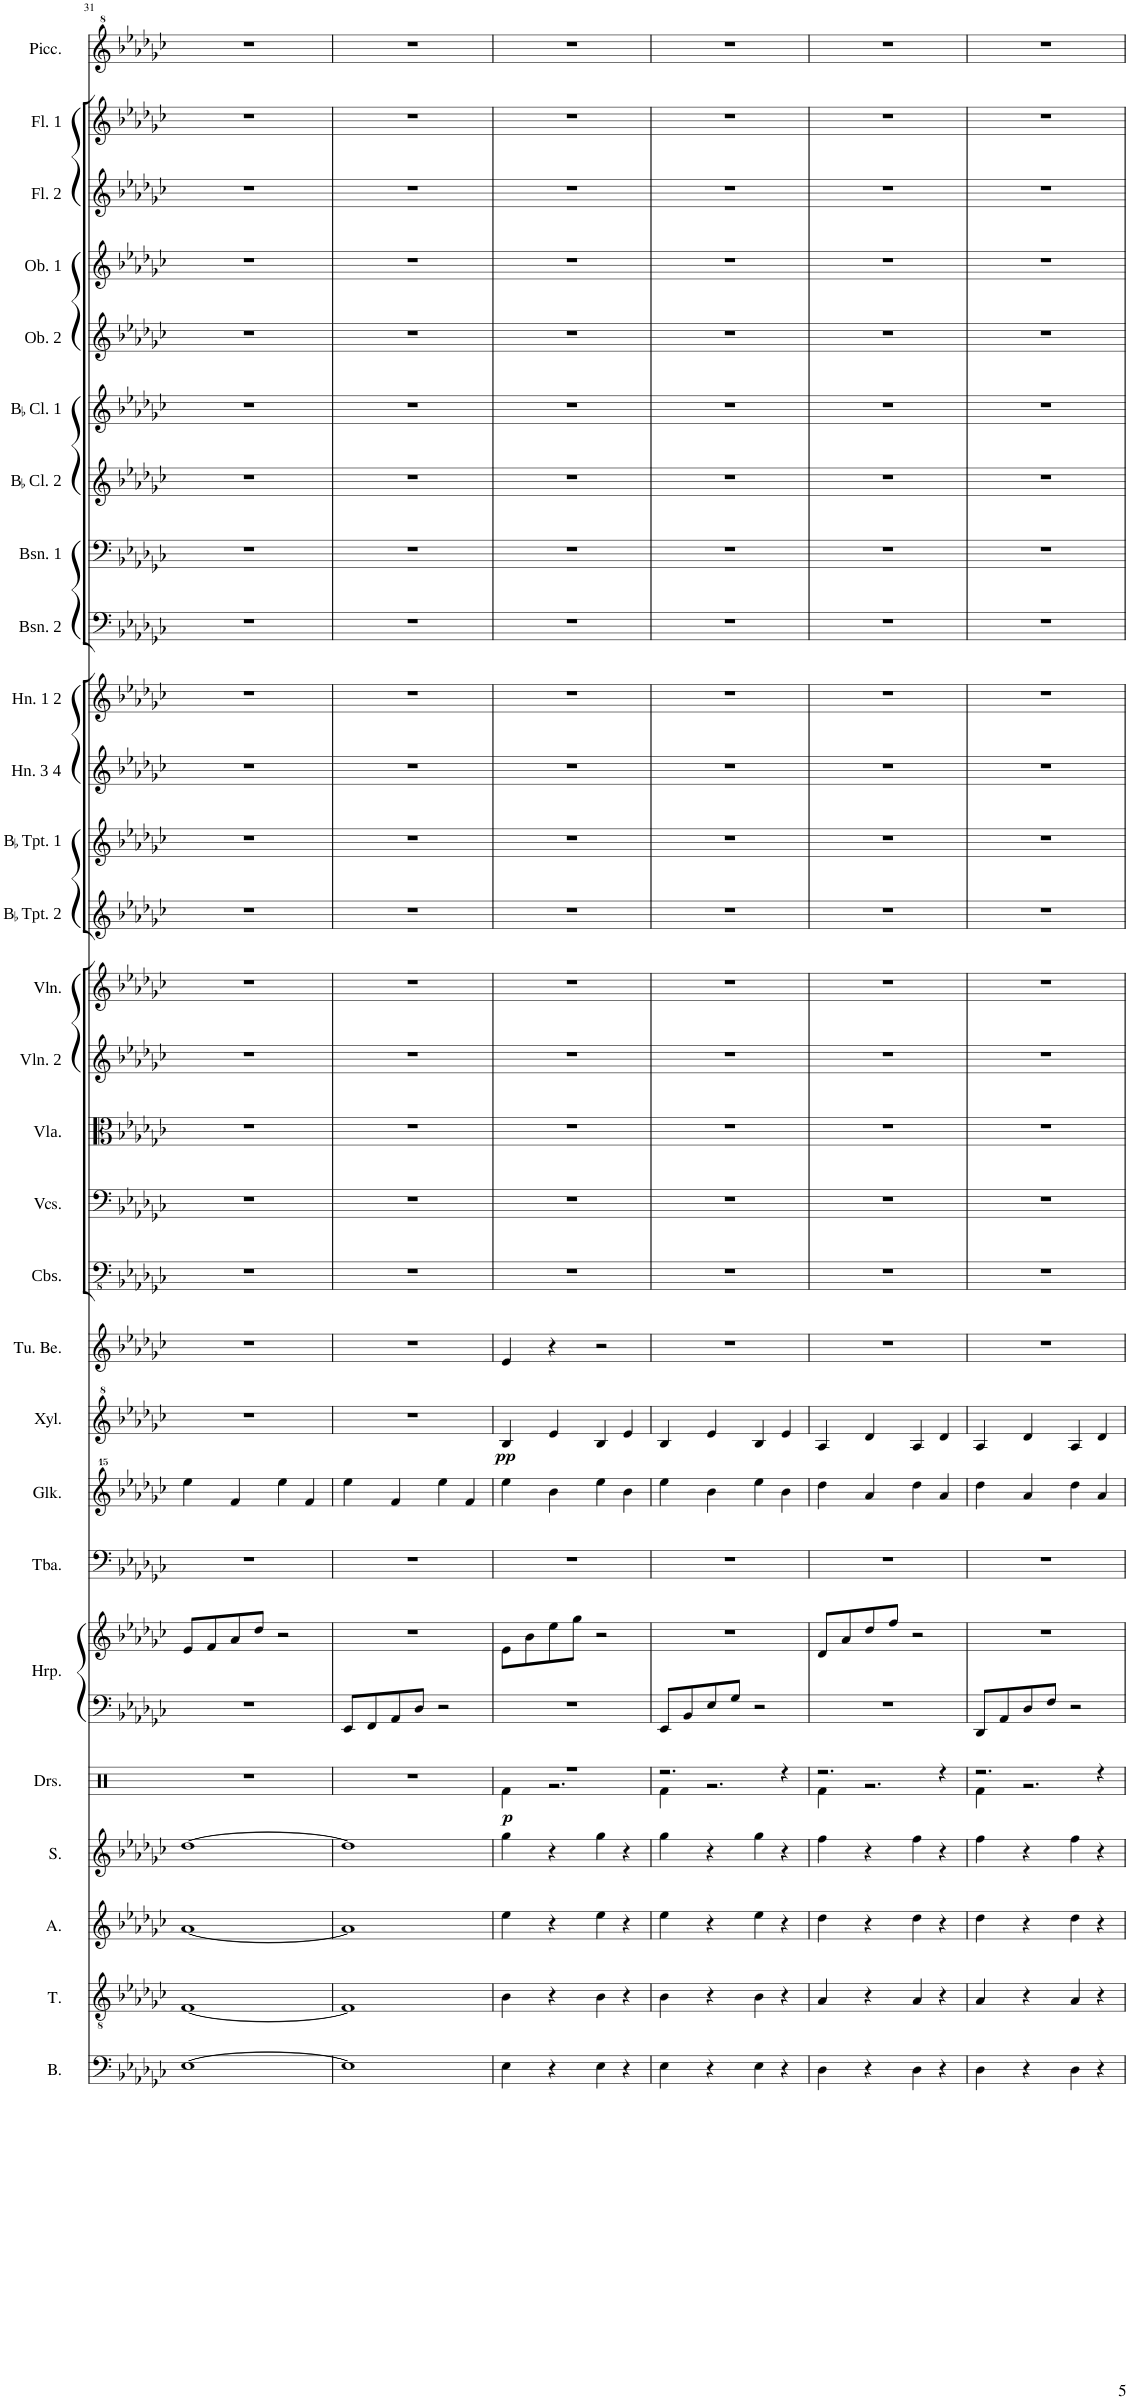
**kern	**kern	**kern	**kern	**kern	**dynam	**kern	**kern	**kern	**kern	**kern	**dynam	**kern	**kern	**kern	**kern	**kern	**kern	**kern	**kern	**kern	**kern	**kern	**kern	**kern	**kern	**kern	**kern	**kern	**kern	**kern
*part28	*part27	*part26	*part25	*part24	*part24	*part23	*part23	*part22	*part21	*part20	*part20	*part19	*part18	*part17	*part16	*part15	*part14	*part13	*part12	*part11	*part10	*part9	*part8	*part7	*part6	*part5	*part4	*part3	*part2	*part1
*staff29	*staff28	*staff27	*staff26	*staff25	*staff25	*staff24	*staff23	*staff22	*staff21	*staff20	*staff20	*staff19	*staff18	*staff17	*staff16	*staff15	*staff14	*staff13	*staff12	*staff11	*staff10	*staff9	*staff8	*staff7	*staff6	*staff5	*staff4	*staff3	*staff2	*staff1
*I"Bass	*I"Tenor	*I"Alto	*I"Soprano	*I"Drumset	*	*I"Harp	*	*I"Tuba	*I"Glockenspiel	*I"Xylophone	*	*I"Tubular Bells	*I"Contrabass	*I"Violoncellos	*I"Viola	*I"Violin 2	*I"Violin 1	*I"BaccidentalFlat Trumpet 2	*I"BaccidentalFlat Trumpet 1	*I"Horn 3 4	*I"Horn 1 2	*I"Bassoon 2	*I"Bassoon 1	*I"BaccidentalFlat Clarinet 2	*I"BaccidentalFlat Clarinet 1	*I"Oboe 2	*I"Oboe 1	*I"Flute 2	*I"Flute 1	*I"Piccolo
*I'B.	*I'T.	*I'A.	*I'S.	*I'Drs.	*	*I'Hrp.	*	*I'Tba.	*I'Glk.	*I'Xyl.	*	*I'Tu. Be.	*I'Cbs.	*I'Vcs.	*I'Vla.	*I'Vln. 2	*I'Vln. 1	*I'BaccidentalFlat Tpt. 2	*I'BaccidentalFlat Tpt. 1	*I'Hn. 3 4	*I'Hn. 1 2	*I'Bsn. 2	*I'Bsn. 1	*I'BaccidentalFlat Cl. 2	*I'BaccidentalFlat Cl. 1	*I'Ob. 2	*I'Ob. 1	*I'Fl. 2	*I'Fl. 1	*I'Picc.
!!LO:PB:g=z
*clefF4	*clefGv2	*clefG2	*clefG2	*clefX	*	*clefF4	*clefG2	*clefF4	*clefG^^2	*clefG^2	*	*clefG2	*clefFv4	*clefF4	*clefC3	*clefG2	*clefG2	*clefG2	*clefG2	*clefG2	*clefG2	*clefF4	*clefF4	*clefG2	*clefG2	*clefG2	*clefG2	*clefG2	*clefG2	*clefG^2
*	*	*	*	*	*	*	*	*	*	*	*	*	*	*	*	*	*	*ITrd1c2	*ITrd1c2	*ITrd4c7	*ITrd4c7	*	*	*ITrd1c2	*ITrd1c2	*	*	*	*	*ITrd-7c-12
*k[b-e-a-d-g-c-]	*k[b-e-a-d-g-c-]	*k[b-e-a-d-g-c-]	*k[b-e-a-d-g-c-]	*k[]	*	*k[b-e-a-d-g-c-]	*k[b-e-a-d-g-c-]	*k[b-e-a-d-g-c-]	*k[b-e-a-d-g-c-]	*k[b-e-a-d-g-c-]	*	*k[b-e-a-d-g-c-]	*k[b-e-a-d-g-c-]	*k[b-e-a-d-g-c-]	*k[b-e-a-d-g-c-]	*k[b-e-a-d-g-c-]	*k[b-e-a-d-g-c-]	*k[b-e-a-d-g-c-]	*k[b-e-a-d-g-c-]	*k[b-e-a-d-g-c-]	*k[b-e-a-d-g-c-]	*k[b-e-a-d-g-c-]	*k[b-e-a-d-g-c-]	*k[b-e-a-d-g-c-]	*k[b-e-a-d-g-c-]	*k[b-e-a-d-g-c-]	*k[b-e-a-d-g-c-]	*k[b-e-a-d-g-c-]	*k[b-e-a-d-g-c-]	*k[b-e-a-d-g-c-]
*M4/4	*M4/4	*M4/4	*M4/4	*M4/4	*	*M4/4	*M4/4	*M4/4	*M4/4	*M4/4	*	*M4/4	*M4/4	*M4/4	*M4/4	*M4/4	*M4/4	*M4/4	*M4/4	*M4/4	*M4/4	*M4/4	*M4/4	*M4/4	*M4/4	*M4/4	*M4/4	*M4/4	*M4/4	*M4/4
=31	=31	=31	=31	=31	=31	=31	=31	=31	=31	=31	=31	=31	=31	=31	=31	=31	=31	=31	=31	=31	=31	=31	=31	=31	=31	=31	=31	=31	=31	=31
[1E-	[1F	[1a-	[1dd-	1r	.	1r	8e-/L	1r	4eeee-\	1r	.	1r	1r	1r	1r	1r	1r	1r	1r	1r	1r	1r	1r	1r	1r	1r	1r	1r	1r	1r
.	.	.	.	.	.	.	8f/	.	.	.	.	.	.	.	.	.	.	.	.	.	.	.	.	.	.	.	.	.	.	.
.	.	.	.	.	.	.	8a-/	.	4fff/	.	.	.	.	.	.	.	.	.	.	.	.	.	.	.	.	.	.	.	.	.
.	.	.	.	.	.	.	8dd-/J	.	.	.	.	.	.	.	.	.	.	.	.	.	.	.	.	.	.	.	.	.	.	.
.	.	.	.	.	.	.	2r	.	4eeee-\	.	.	.	.	.	.	.	.	.	.	.	.	.	.	.	.	.	.	.	.	.
.	.	.	.	.	.	.	.	.	4fff/	.	.	.	.	.	.	.	.	.	.	.	.	.	.	.	.	.	.	.	.	.
=32	=32	=32	=32	=32	=32	=32	=32	=32	=32	=32	=32	=32	=32	=32	=32	=32	=32	=32	=32	=32	=32	=32	=32	=32	=32	=32	=32	=32	=32	=32
1E-]	1F]	1a-]	1dd-]	1r	.	8EE-/L	1r	1r	4eeee-\	1r	.	1r	1r	1r	1r	1r	1r	1r	1r	1r	1r	1r	1r	1r	1r	1r	1r	1r	1r	1r
.	.	.	.	.	.	8FF/	.	.	.	.	.	.	.	.	.	.	.	.	.	.	.	.	.	.	.	.	.	.	.	.
.	.	.	.	.	.	8AA-/	.	.	4fff/	.	.	.	.	.	.	.	.	.	.	.	.	.	.	.	.	.	.	.	.	.
.	.	.	.	.	.	8D-/J	.	.	.	.	.	.	.	.	.	.	.	.	.	.	.	.	.	.	.	.	.	.	.	.
.	.	.	.	.	.	2r	.	.	4eeee-\	.	.	.	.	.	.	.	.	.	.	.	.	.	.	.	.	.	.	.	.	.
.	.	.	.	.	.	.	.	.	4fff/	.	.	.	.	.	.	.	.	.	.	.	.	.	.	.	.	.	.	.	.	.
=33	=33	=33	=33	=33	=33	=33	=33	=33	=33	=33	=33	=33	=33	=33	=33	=33	=33	=33	=33	=33	=33	=33	=33	=33	=33	=33	=33	=33	=33	=33
*	*	*	*	*^	*	*	*	*	*	*	*	*	*	*	*	*	*	*	*	*	*	*	*	*	*	*	*	*	*	*
!	!	!	!	!	!	!LO:DY:b	!	!	!	!	!	!LO:DY:b	!	!	!	!	!	!	!	!	!	!	!	!	!	!	!	!	!	!	!
4E-\	4B-\	4ee-\	4gg-\	1r	4Rf\	p	1r	8e-\L	1r	4eeee-\	4b-/	pp	4e-/	1r	1r	1r	1r	1r	1r	1r	1r	1r	1r	1r	1r	1r	1r	1r	1r	1r	1r
.	.	.	.	.	.	.	.	8b-\	.	.	.	.	.	.	.	.	.	.	.	.	.	.	.	.	.	.	.	.	.	.	.
4r	4r	4r	4r	.	2.r	.	.	8ee-\	.	4bbb-\	4ee-/	.	4r	.	.	.	.	.	.	.	.	.	.	.	.	.	.	.	.	.	.
.	.	.	.	.	.	.	.	8gg-\J	.	.	.	.	.	.	.	.	.	.	.	.	.	.	.	.	.	.	.	.	.	.	.
4E-\	4B-\	4ee-\	4gg-\	.	.	.	.	2r	.	4eeee-\	4b-/	.	2r	.	.	.	.	.	.	.	.	.	.	.	.	.	.	.	.	.	.
4r	4r	4r	4r	.	.	.	.	.	.	4bbb-\	4ee-/	.	.	.	.	.	.	.	.	.	.	.	.	.	.	.	.	.	.	.	.
=34	=34	=34	=34	=34	=34	=34	=34	=34	=34	=34	=34	=34	=34	=34	=34	=34	=34	=34	=34	=34	=34	=34	=34	=34	=34	=34	=34	=34	=34	=34	=34
4E-\	4B-\	4ee-\	4gg-\	2.r	4Rf\	.	8EE-/L	1r	1r	4eeee-\	4b-/	.	1r	1r	1r	1r	1r	1r	1r	1r	1r	1r	1r	1r	1r	1r	1r	1r	1r	1r	1r
.	.	.	.	.	.	.	8BB-/	.	.	.	.	.	.	.	.	.	.	.	.	.	.	.	.	.	.	.	.	.	.	.	.
4r	4r	4r	4r	.	2.r	.	8E-/	.	.	4bbb-\	4ee-/	.	.	.	.	.	.	.	.	.	.	.	.	.	.	.	.	.	.	.	.
.	.	.	.	.	.	.	8G-/J	.	.	.	.	.	.	.	.	.	.	.	.	.	.	.	.	.	.	.	.	.	.	.	.
4E-\	4B-\	4ee-\	4gg-\	.	.	.	2r	.	.	4eeee-\	4b-/	.	.	.	.	.	.	.	.	.	.	.	.	.	.	.	.	.	.	.	.
4r	4r	4r	4r	4r	.	.	.	.	.	4bbb-\	4ee-/	.	.	.	.	.	.	.	.	.	.	.	.	.	.	.	.	.	.	.	.
=35	=35	=35	=35	=35	=35	=35	=35	=35	=35	=35	=35	=35	=35	=35	=35	=35	=35	=35	=35	=35	=35	=35	=35	=35	=35	=35	=35	=35	=35	=35	=35
4D-\	4A-/	4dd-\	4ff\	2.r	4Rf\	.	1r	8d-/L	1r	4dddd-\	4a-/	.	1r	1r	1r	1r	1r	1r	1r	1r	1r	1r	1r	1r	1r	1r	1r	1r	1r	1r	1r
.	.	.	.	.	.	.	.	8a-/	.	.	.	.	.	.	.	.	.	.	.	.	.	.	.	.	.	.	.	.	.	.	.
4r	4r	4r	4r	.	2.r	.	.	8dd-/	.	4aaa-/	4dd-/	.	.	.	.	.	.	.	.	.	.	.	.	.	.	.	.	.	.	.	.
.	.	.	.	.	.	.	.	8ff/J	.	.	.	.	.	.	.	.	.	.	.	.	.	.	.	.	.	.	.	.	.	.	.
4D-\	4A-/	4dd-\	4ff\	.	.	.	.	2r	.	4dddd-\	4a-/	.	.	.	.	.	.	.	.	.	.	.	.	.	.	.	.	.	.	.	.
4r	4r	4r	4r	4r	.	.	.	.	.	4aaa-/	4dd-/	.	.	.	.	.	.	.	.	.	.	.	.	.	.	.	.	.	.	.	.
=36	=36	=36	=36	=36	=36	=36	=36	=36	=36	=36	=36	=36	=36	=36	=36	=36	=36	=36	=36	=36	=36	=36	=36	=36	=36	=36	=36	=36	=36	=36	=36
4D-\	4A-/	4dd-\	4ff\	2.r	4Rf\	.	8DD-/L	1r	1r	4dddd-\	4a-/	.	1r	1r	1r	1r	1r	1r	1r	1r	1r	1r	1r	1r	1r	1r	1r	1r	1r	1r	1r
.	.	.	.	.	.	.	8AA-/	.	.	.	.	.	.	.	.	.	.	.	.	.	.	.	.	.	.	.	.	.	.	.	.
4r	4r	4r	4r	.	2.r	.	8D-/	.	.	4aaa-/	4dd-/	.	.	.	.	.	.	.	.	.	.	.	.	.	.	.	.	.	.	.	.
.	.	.	.	.	.	.	8F/J	.	.	.	.	.	.	.	.	.	.	.	.	.	.	.	.	.	.	.	.	.	.	.	.
4D-\	4A-/	4dd-\	4ff\	.	.	.	2r	.	.	4dddd-\	4a-/	.	.	.	.	.	.	.	.	.	.	.	.	.	.	.	.	.	.	.	.
4r	4r	4r	4r	4r	.	.	.	.	.	4aaa-/	4dd-/	.	.	.	.	.	.	.	.	.	.	.	.	.	.	.	.	.	.	.	.
*	*	*	*	*v	*v	*	*	*	*	*	*	*	*	*	*	*	*	*	*	*	*	*	*	*	*	*	*	*	*	*	*
=	=	=	=	=	=	=	=	=	=	=	=	=	=	=	=	=	=	=	=	=	=	=	=	=	=	=	=	=	=	=
*-	*-	*-	*-	*-	*-	*-	*-	*-	*-	*-	*-	*-	*-	*-	*-	*-	*-	*-	*-	*-	*-	*-	*-	*-	*-	*-	*-	*-	*-	*-
